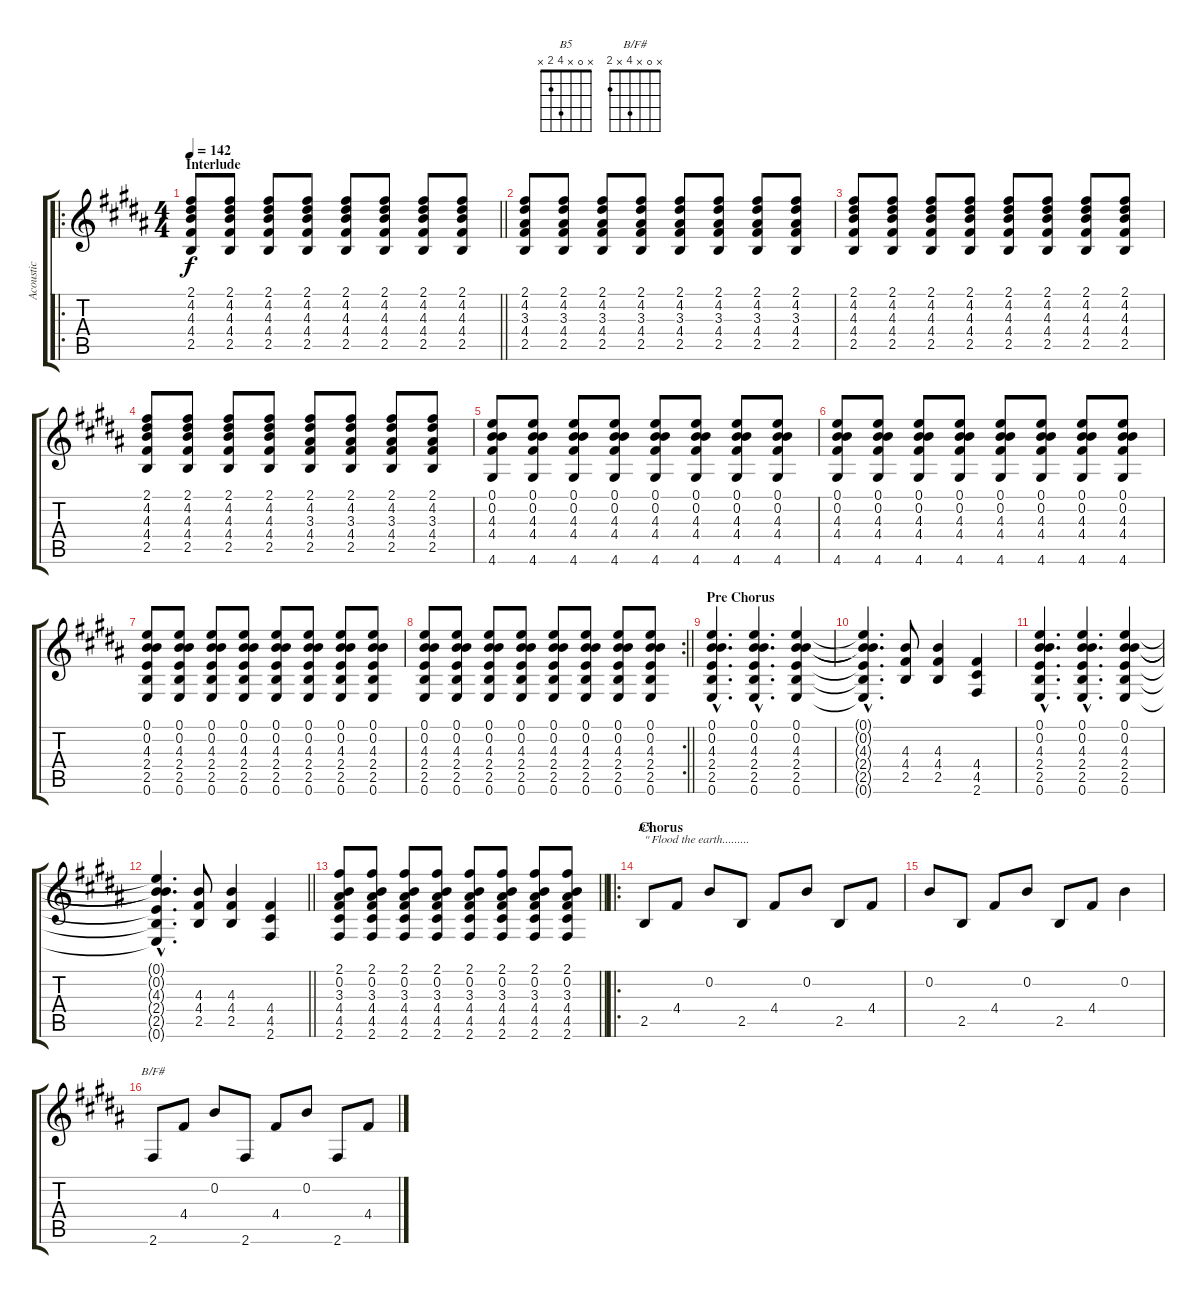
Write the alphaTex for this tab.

\track ("Acoustic" "Acoustic") {instrument acousticguitarsteel}
\staff {score tabs}
\tuning (E4 B3 G3 D3 A2 E2) {hide}
\chord ("B5" x 0 x 4 2 x)
\chord ("B/F#" x 0 x 4 x 2)
\ro
\ts (4 4)
\section ("" "Interlude")
\tempo 142
\clef g2
\barLineRight lightlight
\ks b
(2.1 4.2 4.3 4.4 2.5).8{dy f} (2.1 4.2 4.3 4.4 2.5).8 (2.1 4.2 4.3 4.4 2.5).8 (2.1 4.2 4.3 4.4 2.5).8 (2.1 4.2 4.3 4.4 2.5).8 (2.1 4.2 4.3 4.4 2.5).8 (2.1 4.2 4.3 4.4 2.5).8 (2.1 4.2 4.3 4.4 2.5).8 |
(2.1 4.2 3.3 4.4 2.5).8 (2.1 4.2 3.3 4.4 2.5).8 (2.1 4.2 3.3 4.4 2.5).8 (2.1 4.2 3.3 4.4 2.5).8 (2.1 4.2 3.3 4.4 2.5).8 (2.1 4.2 3.3 4.4 2.5).8 (2.1 4.2 3.3 4.4 2.5).8 (2.1 4.2 3.3 4.4 2.5).8 |
(2.1 4.2 4.3 4.4 2.5).8 (2.1 4.2 4.3 4.4 2.5).8 (2.1 4.2 4.3 4.4 2.5).8 (2.1 4.2 4.3 4.4 2.5).8 (2.1 4.2 4.3 4.4 2.5).8 (2.1 4.2 4.3 4.4 2.5).8 (2.1 4.2 4.3 4.4 2.5).8 (2.1 4.2 4.3 4.4 2.5).8 |
(2.1 4.2 4.3 4.4 2.5).8 (2.1 4.2 4.3 4.4 2.5).8 (2.1 4.2 4.3 4.4 2.5).8 (2.1 4.2 4.3 4.4 2.5).8 (2.1 4.2 3.3 4.4 2.5).8 (2.1 4.2 3.3 4.4 2.5).8 (2.1 4.2 3.3 4.4 2.5).8 (2.1 4.2 3.3 4.4 2.5).8 |
(0.1 0.2 4.3 4.4 4.6).8 (0.1 0.2 4.3 4.4 4.6).8 (0.1 0.2 4.3 4.4 4.6).8 (0.1 0.2 4.3 4.4 4.6).8 (0.1 0.2 4.3 4.4 4.6).8 (0.1 0.2 4.3 4.4 4.6).8 (0.1 0.2 4.3 4.4 4.6).8 (0.1 0.2 4.3 4.4 4.6).8 |
(0.1 0.2 4.3 4.4 4.6).8 (0.1 0.2 4.3 4.4 4.6).8 (0.1 0.2 4.3 4.4 4.6).8 (0.1 0.2 4.3 4.4 4.6).8 (0.1 0.2 4.3 4.4 4.6).8 (0.1 0.2 4.3 4.4 4.6).8 (0.1 0.2 4.3 4.4 4.6).8 (0.1 0.2 4.3 4.4 4.6).8 |
(0.1 0.2 4.3 2.4 2.5 0.6).8 (0.1 0.2 4.3 2.4 2.5 0.6).8 (0.1 0.2 4.3 2.4 2.5 0.6).8 (0.1 0.2 4.3 2.4 2.5 0.6).8 (0.1 0.2 4.3 2.4 2.5 0.6).8 (0.1 0.2 4.3 2.4 2.5 0.6).8 (0.1 0.2 4.3 2.4 2.5 0.6).8 (0.1 0.2 4.3 2.4 2.5 0.6).8 |
\rc 2
\barLineRight lightlight
(0.1 0.2 4.3 2.4 2.5 0.6).8 (0.1 0.2 4.3 2.4 2.5 0.6).8 (0.1 0.2 4.3 2.4 2.5 0.6).8 (0.1 0.2 4.3 2.4 2.5 0.6).8 (0.1 0.2 4.3 2.4 2.5 0.6).8 (0.1 0.2 4.3 2.4 2.5 0.6).8 (0.1 0.2 4.3 2.4 2.5 0.6).8 (0.1 0.2 4.3 2.4 2.5 0.6).8 |
\section ("" "Pre Chorus")
(0.1{hac} 0.2{hac} 4.3{hac} 2.4{hac} 2.5{hac} 0.6{hac}).4{d} (0.1{hac} 0.2{hac} 4.3{hac} 2.4{hac} 2.5{hac} 0.6{hac}).4{d} (0.1 0.2 4.3 2.4 2.5 0.6).4 |
(0.1{hac t} 0.2{hac t} 4.3{hac t} 2.4{hac t} 2.5{hac t} 0.6{hac t}).4{d} (4.3 4.4 2.5).8 (4.3 4.4 2.5).4 (4.4 4.5 2.6).4 |
(0.1{hac} 0.2{hac} 4.3{hac} 2.4{hac} 2.5{hac} 0.6{hac}).4{d} (0.1{hac} 0.2{hac} 4.3{hac} 2.4{hac} 2.5{hac} 0.6{hac}).4{d} (0.1 0.2 4.3 2.4 2.5 0.6).4 |
\barLineRight lightlight
(0.1{hac t} 0.2{hac t} 4.3{hac t} 2.4{hac t} 2.5{hac t} 0.6{hac t}).4{d} (4.3 4.4 2.5).8 (4.3 4.4 2.5).4 (4.4 4.5 2.6).4 |
\barLineRight lightlight
(2.1 0.2 3.3 4.4 4.5 2.6).8 (2.1 0.2 3.3 4.4 4.5 2.6).8 (2.1 0.2 3.3 4.4 4.5 2.6).8 (2.1 0.2 3.3 4.4 4.5 2.6).8 (2.1 0.2 3.3 4.4 4.5 2.6).8 (2.1 0.2 3.3 4.4 4.5 2.6).8 (2.1 0.2 3.3 4.4 4.5 2.6).8 (2.1 0.2 3.3 4.4 4.5 2.6).8 |
\ro
\section ("" "Chorus")
2.5.8{ch "B5" txt "\" Flood the earth........."} 4.4.8 0.2.8 2.5.8 4.4.8 0.2.8 2.5.8 4.4.8 |
0.2.8 2.5.8 4.4.8 0.2.8 2.5.8 4.4.8 0.2.4 |
2.6.8{ch "B/F#"} 4.4.8 0.2.8 2.6.8 4.4.8 0.2.8 2.6.8 4.4.8
